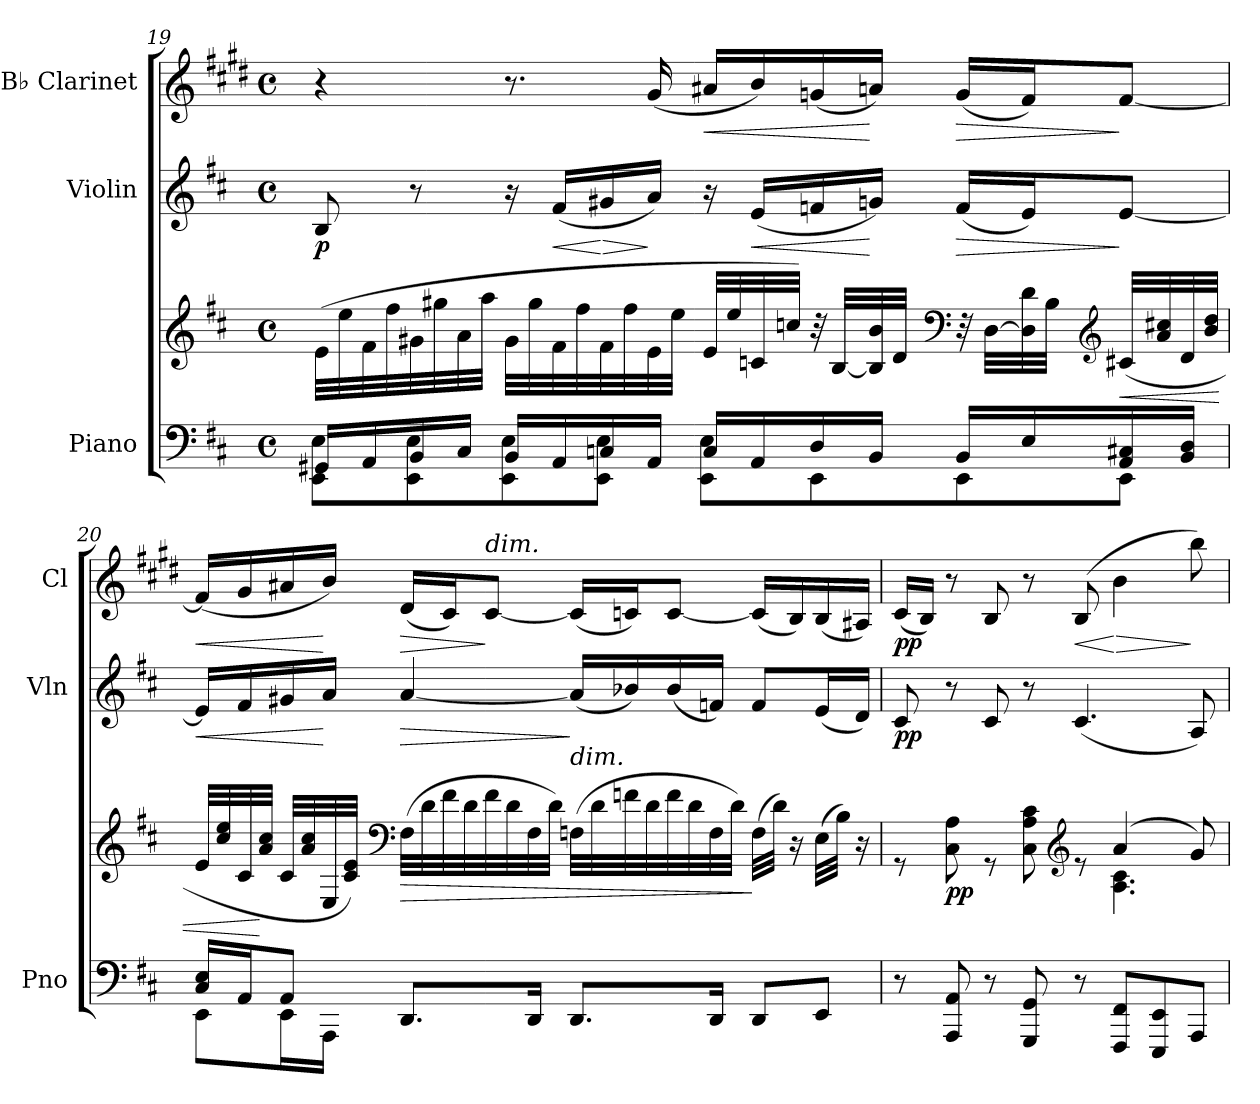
**kern	**kern	**dynam	**kern	**dynam	**kern	**dynam
*part3	*part3	*part3	*part2	*part2	*part1	*part1
*staff4	*staff3	*staff3/4	*staff2	*staff2	*staff1	*staff1
*I"Piano	*	*	*I"Violin	*	*I"B♭ Clarinet	*
*I'Pno	*	*	*I'Vln	*	*I'Cl	*
*clefF4	*clefG2	*	*clefG2	*	*clefG2	*
*	*	*	*	*	*ITrd1c2	*
*k[f#c#]	*k[f#c#]	*	*k[f#c#]	*	*k[f#c#]	*
*M4/4	*M4/4	*	*M4/4	*	*M4/4	*
*met(c)	*met(c)	*	*met(c)	*	*met(c)	*
=19	=19	=19	=19	=19	=19	=19
*^	*	*	*	*	*	*
!	!	!	!	!	!LO:DY:b	!	!
16GG#X/LL	8EE\ 8E\L	(>32e\LLL	.	8B/	p	4r	.
.	.	32ee\	.	.	.	.	.
16AA/	.	32f#\	.	.	.	.	.
.	.	32ff#\	.	.	.	.	.
16BB/	8EE\ 8E\	32g#X\	.	8r	.	.	.
.	.	32gg#X\	.	.	.	.	.
16C#/JJ	.	32a\	.	.	.	.	.
.	.	32aa\JJJ	.	.	.	.	.
16BB/LL	8EE\ 8E\	32g#\LLL	.	16r	.	8.r	.
.	.	32gg#\	.	.	.	.	.
!	!	!	!	!	!LO:HP:b	!	!
16AA/	.	32f#\	.	(<16f#/LL	<	.	.
.	.	32ff#\	.	.	.	.	.
!	!	!	!	!	!LO:HP:n=1:b	!	!
16Cn/	8EE\ 8E\J	32f#\	.	16g#X/	[ >	.	.
.	.	32ff#\	.	.	.	.	.
16AA/JJ	.	32e\	.	16a/JJ)	]	(<16f#/	.
.	.	32ee\JJJ	.	.	.	.	.
!	!	!	!	!	!	!	!LO:HP:b
16C/LL	8EE\ 8E\L	32e/LLL	.	16r	.	16g#X/LL	<
.	.	32ee/	.	.	.	.	.
!	!	!	!	!	!LO:HP:b	!	!
16AA/	.	32cn/	.	(<16e/LL	<	16a/)	.
.	.	32ccn/JJJ)	.	.	.	.	.
16D/	8EE\	32r	.	16fn/	.	(<16fn/	.
.	.	[32B/LLL	.	.	.	.	.
16BB/JJ	.	32B/] 32b/	.	16gn/JJ)	[	16gn/JJ)	[
.	.	32d/JJJ	.	.	.	.	.
*	*	*clefF4	*	*	*	*	*
!	!	!	!	!	!LO:HP:b	!	!LO:HP:b
16BB/LL	8EE\	32r	.	(<16f/LL	>	(<16f/LL	>
.	.	[32D\LLL	.	.	.	.	.
16E/	.	32D\] 32d\	.	16e/J)	.	16e/J)	.
.	.	32B\JJJ	.	.	.	.	.
*	*	*clefG2	*	*	*	*	*
!	!	!	!LO:HP:b	!	!	!	!
16AA/ 16C#X/	8EE\J	(>32c#X/LLL	<	[8e/J	]	[8e/J	]
.	.	32a/ 32cc#X/	.	.	.	.	.
16BB/ 16D/JJ	.	32d/	.	.	.	.	.
.	.	32b/ 32dd/JJJ	.	.	.	.	.
!!LO:PB:g=z
=20	=20	=20	=20	=20	=20	=20	=20
!	!	!	!	!	!LO:HP:b	!	!LO:HP:b
16C#/ 16E/LL	8EE\L	32e/LLL	.	16e/LL]	<	(<16e/LL]	<
.	.	32cc#/ 32ee/	.	.	.	.	.
16AA/J	.	32c#/	.	16f#/	.	16f#/	.
.	.	32a/ 32cc#/JJJ	[	.	.	.	.
8AA/J	16EE\L	32c#/LLL	.	16g#X/	.	16g#X/	.
.	.	32a/ 32cc#/	.	.	.	.	.
.	16AAA\JJ	32E/	.	16a/JJ	[	16a/JJ)	[
.	.	32c#/ 32e/JJJ)	.	.	.	.	.
*	*	*clefF4	*	*	*	*	*
!	!	!	!LO:HP:b	!	!LO:HP:b	!	!LO:HP:b
8.DD/L	2.ryy	(>32F#\LLL	>	[4a/	>	(<16c#/LL	>
.	.	32d\	.	.	.	.	.
.	.	32f#\	.	.	.	16B/J)	.
.	.	32d\	.	.	.	.	.
!	!	!	!	!	!	!LO:TX:a:i:t=dim.	!
.	.	32f#\	.	.	.	[8B/J	]
.	.	32d\	.	.	.	.	.
16DD/Jk	.	32F#\	.	.	.	.	.
.	.	32d\JJJ)	.	.	.	.	.
!	!	!	!	!LO:TX:b:i:t=dim.	!	!	!
8.DD/L	.	(>32Fn\LLL	.	(<16a/LL]	]	(<16B/LL]	.
.	.	32d\	.	.	.	.	.
.	.	32fn\	.	16b-X/)	.	16B-X/J)	.
.	.	32d\	.	.	.	.	.
.	.	32f\	.	(<16b-/	.	[8B-/J	.
.	.	32d\	.	.	.	.	.
16DD/Jk	.	32F\	.	16fn/JJ)	.	.	.
.	.	32d\JJJ)	.	.	.	.	.
8DD/L	.	(>32F\LLL	]	8f/L	.	(<16B-/LL]	.
.	.	32d\JJJ)	.	.	.	.	.
.	.	16r	.	.	.	16A/)	.
8EE/J	.	(>32E\LLL	.	(<16e/L	.	(<16A/	.
.	.	32B\JJJ)	.	.	.	.	.
.	.	16r	.	16d/JJ)	.	16G#X/JJ)	.
*v	*v	*	*	*	*	*	*
=21	=21	=21	=21	=21	=21	=21
*	*^	*	*	*	*	*
!	!	!	!	!	!LO:DY:b	!	!LO:DY:b
8r	8rGG	8ryy	.	8c#/	pp	(<16B/LL	pp
.	.	.	.	.	.	16A/JJ)	.
*	*v	*v	*	*	*	*	*
!	!	!LO:DY:b	!	!	!	!
8AAA/ 8AA/	8C#\ 8A\	pp	8r	.	8r	.
8r	8rGG	.	8c#/	.	8A/	.
8GGG/ 8GG/	8C#\ 8A\ 8c#\	.	8r	.	8r	.
*	*clefG2	*	*	*	*	*
!	!	!	!	!	!	!LO:HP:b
8r	8re	.	(<4.c#/	.	(>8A/	<
*	*^	*	*	*	*	*
!	!	!	!	!	!	!	!LO:HP:n=1:b
8FFF#/ 8FF#/L	(>4a/	4.A\ 4.c#\	.	.	.	4a\	[ >
8EEE/ 8EE/	.	.	.	.	.	.	.
8AAA/J	8g/)	.	.	8A/)	.	8aa\)	]
*	*v	*v	*	*	*	*	*
=	=	=	=	=	=	=
*-	*-	*-	*-	*-	*-	*-
